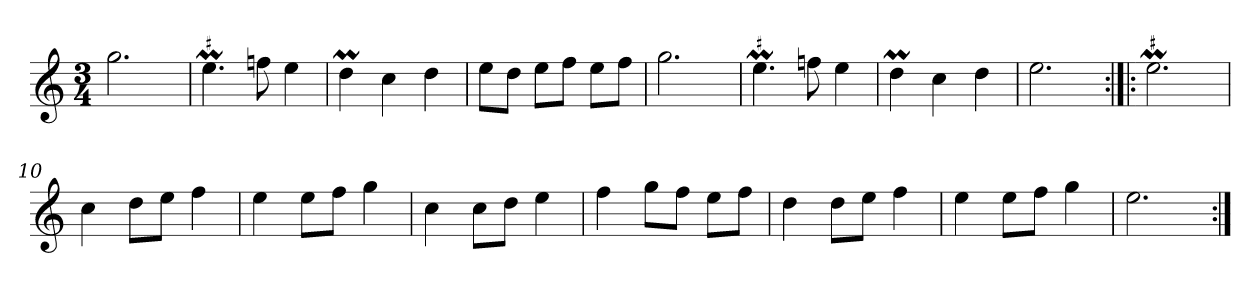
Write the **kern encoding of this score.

**kern
*part1
*staff1
*clefG2
*k[]
*C:
*M3/4
*MM120
=1
2.gg
=2
!LO:MOR:acc=#
4.eeM
8ffn
4ee
=3
4ddM
4cc
4dd
=4
8ee\L
8dd\J
8ee\L
8ff\J
8ee\L
8ff\J
=5
2.gg
=6
!LO:MOR:acc=#
4.eeM
8ffn
4ee
=7
4ddM
4cc
4dd
=8
2.ee
=9:|!|:
!LO:MOR:acc=#
2.eeM
=10
4cc
8dd\L
8ee\J
4ff
=11
4ee
8ee\L
8ff\J
4gg
=12
4cc
8cc\L
8dd\J
4ee
=13
4ff
8gg\L
8ff\J
8ee\L
8ff\J
=14
4dd
8dd\L
8ee\J
4ff
=15
4ee
8ee\L
8ff\J
4gg
=16
2.ee
=:|!
*-
